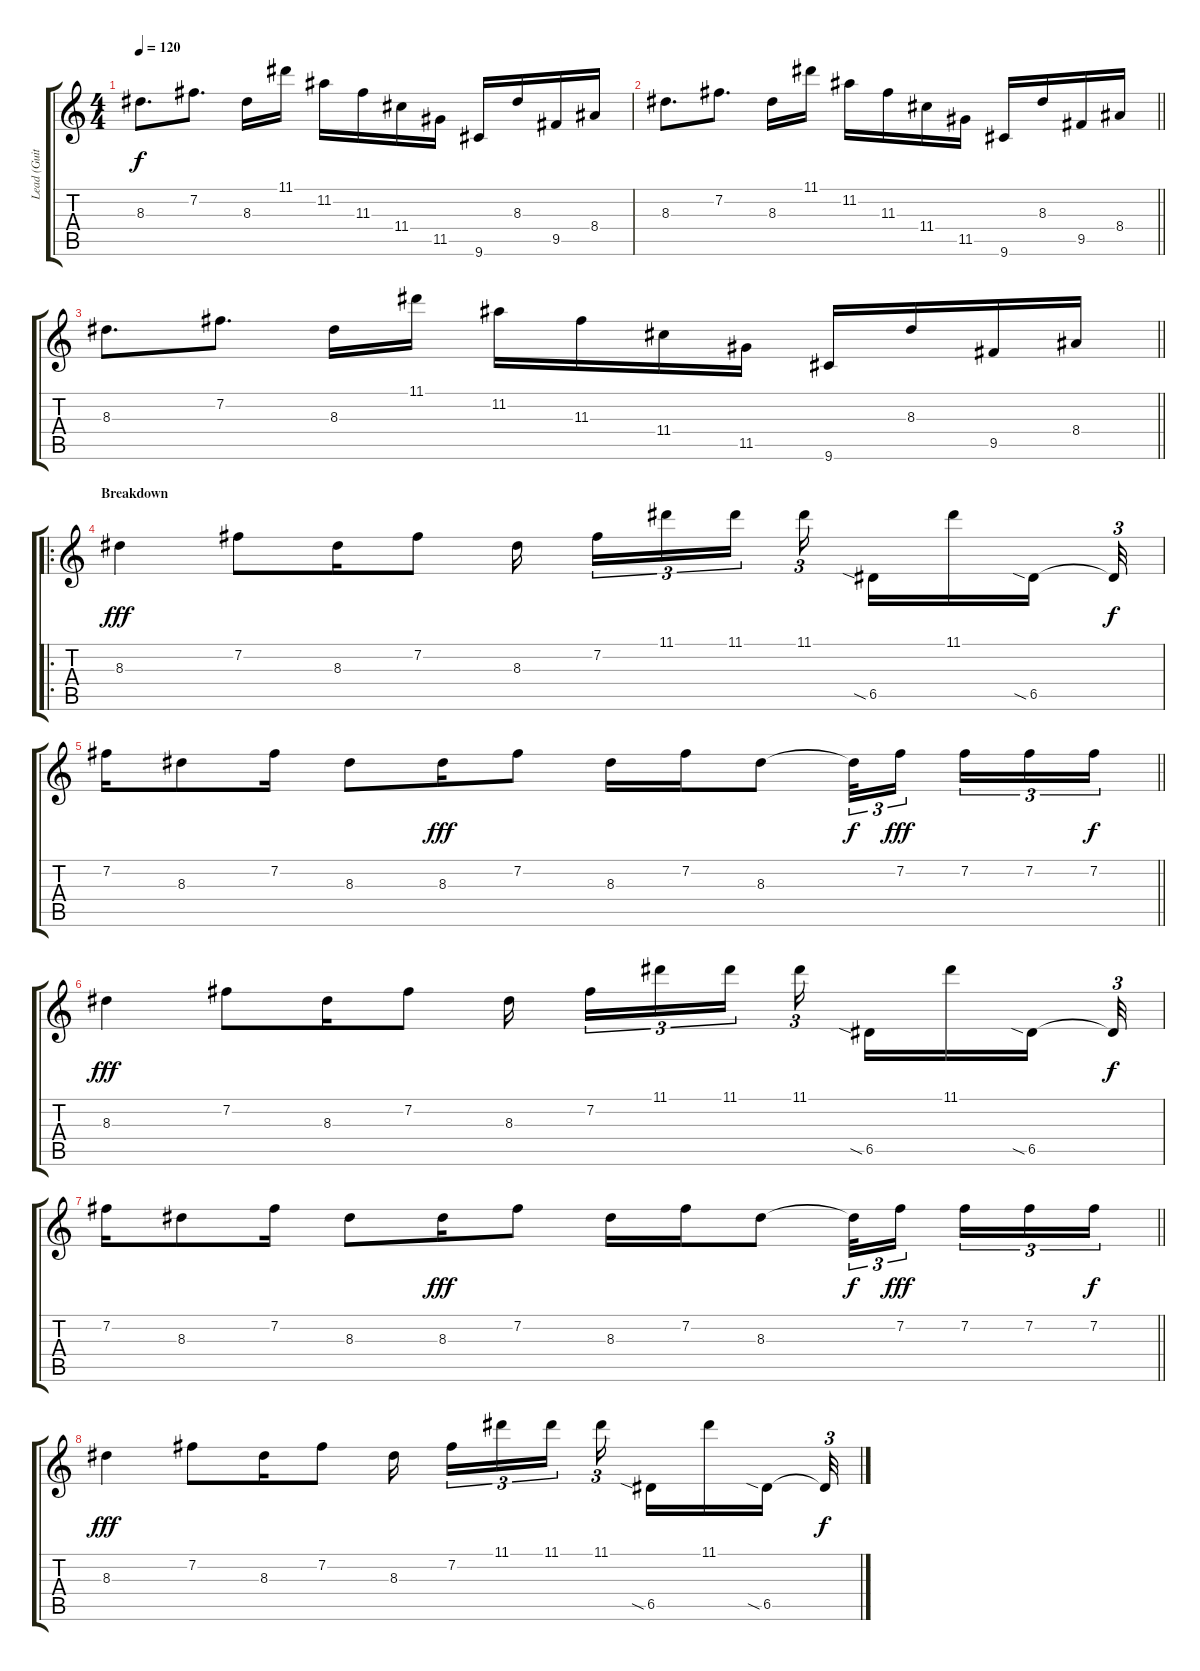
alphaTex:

\track ("Lead (Guitar)" "Lead (Guit") {instrument overdrivenguitar}
\staff {score tabs}
\tuning (E4 B3 G3 D3 A2 E2) {hide}
\ts (4 4)
\tempo 120
\clef g2
\ks c
8.3.8{d dy f} 7.2.8{d} 8.3.16 11.1.16 11.2.16 11.3.16 11.4.16 11.5.16 9.6.16 8.3.16 9.5.16 8.4.16 |
\barLineRight lightlight
8.3.8{d} 7.2.8{d} 8.3.16 11.1.16 11.2.16 11.3.16 11.4.16 11.5.16 9.6.16 8.3.16 9.5.16 8.4.16 |
\barLineRight lightlight
8.3.8{d} 7.2.8{d} 8.3.16 11.1.16 11.2.16 11.3.16 11.4.16 11.5.16 9.6.16 8.3.16 9.5.16 8.4.16 |
\ro
\section ("" "Breakdown")
8.3.4{dy fff} 7.2.8 8.3.16 7.2.8 8.3.16{beam splitsecondary} 7.2.16{tu (3 2)} 11.1.16{tu (3 2)} 11.1.16{tu (3 2)} 11.1.16{tu (3 2) beam splitsecondary} 6.5{sia}.16 11.1.16 6.5{sia}.16{beam splitsecondary} 6.5{t}.32{tu (3 2) dy f} |
\barLineRight lightlight
7.2.16 8.3.8 7.2.16 8.3.8 8.3.16{dy fff} 7.2.8 8.3.16 7.2.16 8.3.8 8.3{t}.32{tu (3 2) dy f} 7.2.16{tu (3 2) dy fff beam splitsecondary} 7.2.16{tu (3 2)} 7.2.16{tu (3 2)} 7.2.16{tu (3 2) dy f} |
8.3.4{dy fff} 7.2.8 8.3.16 7.2.8 8.3.16{beam splitsecondary} 7.2.16{tu (3 2)} 11.1.16{tu (3 2)} 11.1.16{tu (3 2)} 11.1.16{tu (3 2) beam splitsecondary} 6.5{sia}.16 11.1.16 6.5{sia}.16{beam splitsecondary} 6.5{t}.32{tu (3 2) dy f} |
\barLineRight lightlight
7.2.16 8.3.8 7.2.16 8.3.8 8.3.16{dy fff} 7.2.8 8.3.16 7.2.16 8.3.8 8.3{t}.32{tu (3 2) dy f} 7.2.16{tu (3 2) dy fff beam splitsecondary} 7.2.16{tu (3 2)} 7.2.16{tu (3 2)} 7.2.16{tu (3 2) dy f} |
8.3.4{dy fff} 7.2.8 8.3.16 7.2.8 8.3.16{beam splitsecondary} 7.2.16{tu (3 2)} 11.1.16{tu (3 2)} 11.1.16{tu (3 2)} 11.1.16{tu (3 2) beam splitsecondary} 6.5{sia}.16 11.1.16 6.5{sia}.16{beam splitsecondary} 6.5{t}.32{tu (3 2) dy f}
